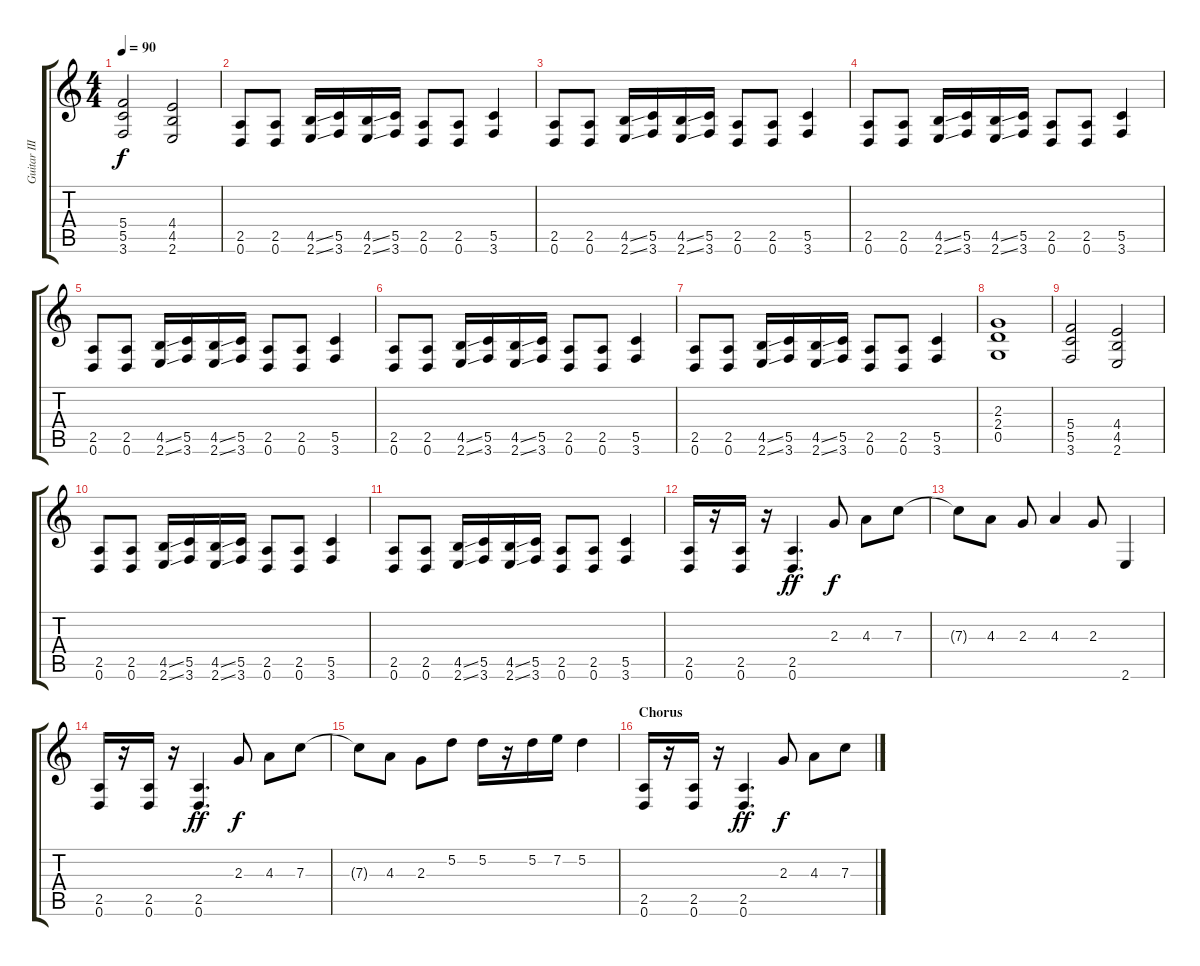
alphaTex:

\track ("Guitar III" "Guitar III") {instrument overdrivenguitar}
\staff {score tabs}
\tuning (D4 A3 F3 C3 G2 D2) {hide}
\ts (4 4)
\tempo 90
\clef g2
\ks c
(5.4 5.5 3.6).2{dy f} (4.4 4.5 2.6).2 |
(2.5 0.6).8 (2.5 0.6).8 (4.5{ss} 2.6{ss}).16 (5.5 3.6).16 (4.5{ss} 2.6{ss}).16 (5.5 3.6).16 (2.5 0.6).8 (2.5 0.6).8 (5.5 3.6).4 |
(2.5 0.6).8 (2.5 0.6).8 (4.5{ss} 2.6{ss}).16 (5.5 3.6).16 (4.5{ss} 2.6{ss}).16 (5.5 3.6).16 (2.5 0.6).8 (2.5 0.6).8 (5.5 3.6).4 |
(2.5 0.6).8 (2.5 0.6).8 (4.5{ss} 2.6{ss}).16 (5.5 3.6).16 (4.5{ss} 2.6{ss}).16 (5.5 3.6).16 (2.5 0.6).8 (2.5 0.6).8 (5.5 3.6).4 |
(2.5 0.6).8 (2.5 0.6).8 (4.5{ss} 2.6{ss}).16 (5.5 3.6).16 (4.5{ss} 2.6{ss}).16 (5.5 3.6).16 (2.5 0.6).8 (2.5 0.6).8 (5.5 3.6).4 |
(2.5 0.6).8 (2.5 0.6).8 (4.5{ss} 2.6{ss}).16 (5.5 3.6).16 (4.5{ss} 2.6{ss}).16 (5.5 3.6).16 (2.5 0.6).8 (2.5 0.6).8 (5.5 3.6).4 |
(2.5 0.6).8 (2.5 0.6).8 (4.5{ss} 2.6{ss}).16 (5.5 3.6).16 (4.5{ss} 2.6{ss}).16 (5.5 3.6).16 (2.5 0.6).8 (2.5 0.6).8 (5.5 3.6).4 |
(2.3 2.4 0.5).1 |
(5.4 5.5 3.6).2 (4.4 4.5 2.6).2 |
(2.5 0.6).8 (2.5 0.6).8 (4.5{ss} 2.6{ss}).16 (5.5 3.6).16 (4.5{ss} 2.6{ss}).16 (5.5 3.6).16 (2.5 0.6).8 (2.5 0.6).8 (5.5 3.6).4 |
(2.5 0.6).8 (2.5 0.6).8 (4.5{ss} 2.6{ss}).16 (5.5 3.6).16 (4.5{ss} 2.6{ss}).16 (5.5 3.6).16 (2.5 0.6).8 (2.5 0.6).8 (5.5 3.6).4 |
(2.5 0.6).16 r.16 (2.5 0.6).16 r.16 (2.5 0.6).4{d dy ff} 2.3.8{dy f} 4.3.8 7.3.8 |
7.3{t}.8 4.3.8 2.3.8 4.3.4 2.3.8 2.6.4 |
(2.5 0.6).16 r.16 (2.5 0.6).16 r.16 (2.5 0.6).4{d dy ff} 2.3.8{dy f} 4.3.8 7.3.8 |
7.3{t}.8 4.3.8 2.3.8 5.2.8 5.2.16 r.16 5.2.16 7.2.16 5.2.4 |
\section ("" "Chorus")
(2.5 0.6).16 r.16 (2.5 0.6).16 r.16 (2.5 0.6).4{d dy ff} 2.3.8{dy f} 4.3.8 7.3.8
